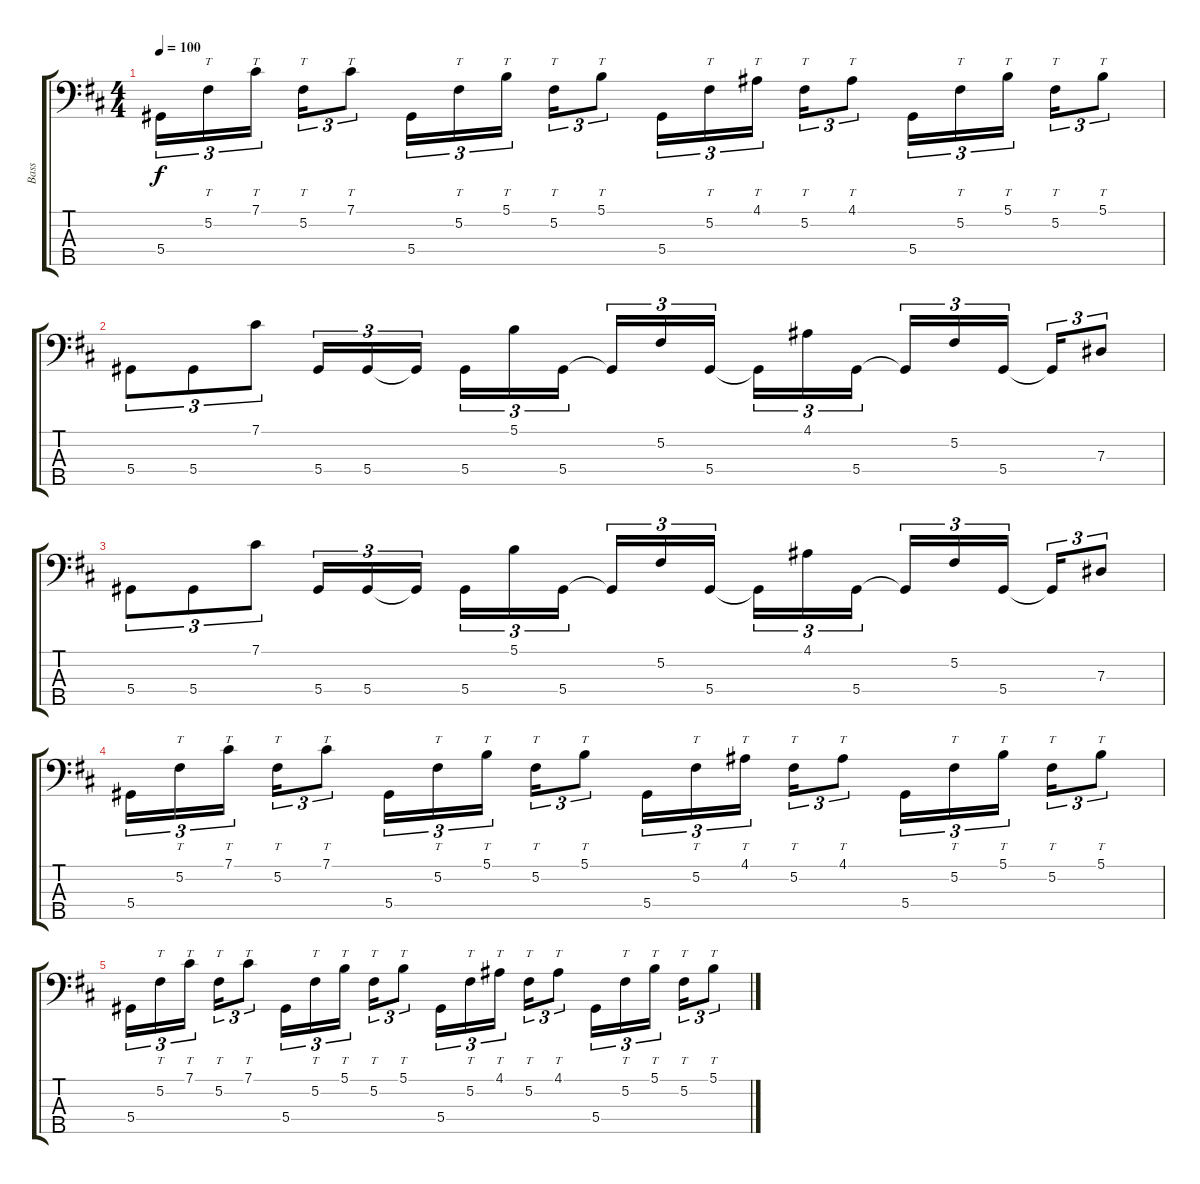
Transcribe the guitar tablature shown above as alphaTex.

\track ("Bass" "Bass") {instrument electricbassfinger}
\staff {score tabs}
\tuning (Gb2 Db2 Ab1 Eb1 Bb0) {hide}
\ts (4 4)
\tempo 100
\clef f4
\ks d
5.4.16{tu (3 2) dy f} 5.2.16{tt tu (3 2)} 7.1.16{tt tu (3 2)} 5.2.16{tt tu (3 2)} 7.1.8{tt tu (3 2)} 5.4.16{tu (3 2)} 5.2.16{tt tu (3 2)} 5.1.16{tt tu (3 2)} 5.2.16{tt tu (3 2)} 5.1.8{tt tu (3 2)} 5.4.16{tu (3 2)} 5.2.16{tt tu (3 2)} 4.1.16{tt tu (3 2)} 5.2.16{tt tu (3 2)} 4.1.8{tt tu (3 2)} 5.4.16{tu (3 2)} 5.2.16{tt tu (3 2)} 5.1.16{tt tu (3 2)} 5.2.16{tt tu (3 2)} 5.1.8{tt tu (3 2)} |
5.4.8{tu (3 2) instrument slapbass2} 5.4.8{tu (3 2)} 7.1.8{tu (3 2)} 5.4.16{tu (3 2)} 5.4.16{tu (3 2)} 5.4{t}.16{tu (3 2)} 5.4.16{tu (3 2)} 5.1.16{tu (3 2)} 5.4.16{tu (3 2)} 5.4{t}.16{tu (3 2)} 5.2.16{tu (3 2)} 5.4.16{tu (3 2)} 5.4{t}.16{tu (3 2)} 4.1.16{tu (3 2)} 5.4.16{tu (3 2)} 5.4{t}.16{tu (3 2)} 5.2.16{tu (3 2)} 5.4.16{tu (3 2)} 5.4{t}.16{tu (3 2)} 7.3.8{tu (3 2)} |
5.4.8{tu (3 2) instrument slapbass2} 5.4.8{tu (3 2)} 7.1.8{tu (3 2)} 5.4.16{tu (3 2)} 5.4.16{tu (3 2)} 5.4{t}.16{tu (3 2)} 5.4.16{tu (3 2)} 5.1.16{tu (3 2)} 5.4.16{tu (3 2)} 5.4{t}.16{tu (3 2)} 5.2.16{tu (3 2)} 5.4.16{tu (3 2)} 5.4{t}.16{tu (3 2)} 4.1.16{tu (3 2)} 5.4.16{tu (3 2)} 5.4{t}.16{tu (3 2)} 5.2.16{tu (3 2)} 5.4.16{tu (3 2)} 5.4{t}.16{tu (3 2)} 7.3.8{tu (3 2)} |
5.4.16{tu (3 2) instrument electricbassfinger} 5.2.16{tt tu (3 2)} 7.1.16{tt tu (3 2)} 5.2.16{tt tu (3 2)} 7.1.8{tt tu (3 2)} 5.4.16{tu (3 2)} 5.2.16{tt tu (3 2)} 5.1.16{tt tu (3 2)} 5.2.16{tt tu (3 2)} 5.1.8{tt tu (3 2)} 5.4.16{tu (3 2)} 5.2.16{tt tu (3 2)} 4.1.16{tt tu (3 2)} 5.2.16{tt tu (3 2)} 4.1.8{tt tu (3 2)} 5.4.16{tu (3 2)} 5.2.16{tt tu (3 2)} 5.1.16{tt tu (3 2)} 5.2.16{tt tu (3 2)} 5.1.8{tt tu (3 2)} |
5.4.16{tu (3 2)} 5.2.16{tt tu (3 2)} 7.1.16{tt tu (3 2)} 5.2.16{tt tu (3 2)} 7.1.8{tt tu (3 2)} 5.4.16{tu (3 2)} 5.2.16{tt tu (3 2)} 5.1.16{tt tu (3 2)} 5.2.16{tt tu (3 2)} 5.1.8{tt tu (3 2)} 5.4.16{tu (3 2)} 5.2.16{tt tu (3 2)} 4.1.16{tt tu (3 2)} 5.2.16{tt tu (3 2)} 4.1.8{tt tu (3 2)} 5.4.16{tu (3 2)} 5.2.16{tt tu (3 2)} 5.1.16{tt tu (3 2)} 5.2.16{tt tu (3 2)} 5.1.8{tt tu (3 2)}
